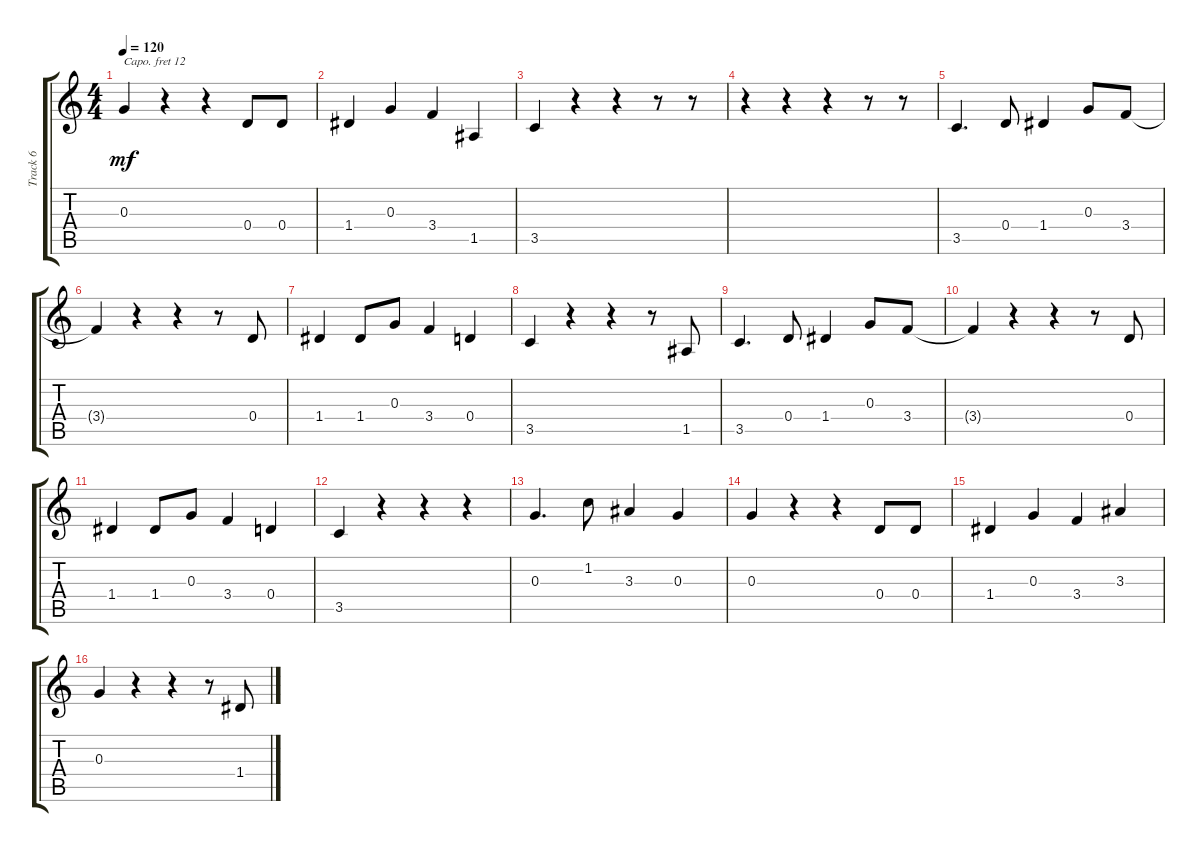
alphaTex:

\track ("Track 6" "Track 6") {instrument panflute}
\staff {score tabs}
\capo 12
\tuning (E4 B3 G3 D3 A2 E2) {hide}
\ts (4 4)
\tempo 120
\clef g2
\ks c
0.3.4{dy mf} r.4 r.4 0.4.8 0.4.8 |
1.4.4 0.3.4 3.4.4 1.5.4 |
3.5.4 r.4 r.4 r.8 r.8 |
r.4 r.4 r.4 r.8 r.8 |
3.5.4{d} 0.4.8 1.4.4 0.3.8 3.4.8 |
3.4{t}.4 r.4 r.4 r.8 0.4.8 |
1.4.4 1.4.8 0.3.8 3.4.4 0.4.4 |
3.5.4 r.4 r.4 r.8 1.5.8 |
3.5.4{d} 0.4.8 1.4.4 0.3.8 3.4.8 |
3.4{t}.4 r.4 r.4 r.8 0.4.8 |
1.4.4 1.4.8 0.3.8 3.4.4 0.4.4 |
3.5.4 r.4 r.4 r.4 |
0.3.4{d} 1.2.8 3.3.4 0.3.4 |
0.3.4 r.4 r.4 0.4.8 0.4.8 |
1.4.4 0.3.4 3.4.4 3.3.4 |
0.3.4 r.4 r.4 r.8 1.4.8
